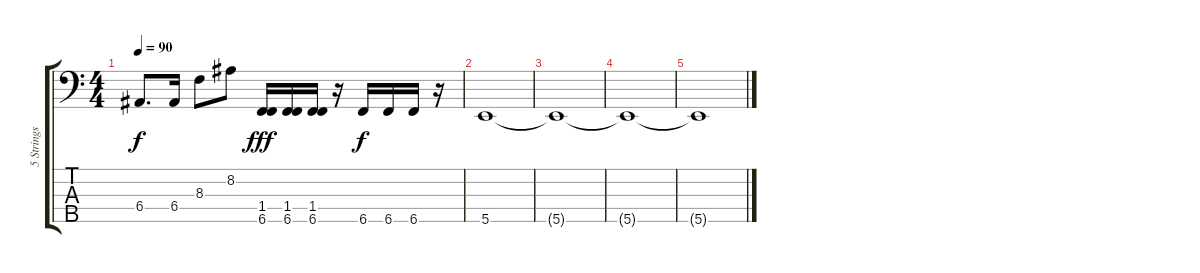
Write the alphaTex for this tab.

\track ("5 Strings Bass Standard Tuning" "5 Strings ") {instrument electricbassfinger}
\staff {score tabs}
\tuning (G2 D2 A1 E1 B0) {hide}
\ts (4 4)
\tempo 90
\clef f4
\ks c
6.4.8{d dy f} 6.4.16 8.3.8 8.2.8 (1.4 6.5).16{dy fff} (1.4 6.5).16 (1.4 6.5).16 r.16 6.5.16{dy f} 6.5.16 6.5.16 r.16 |
5.5.1{volume 4} |
5.5{t}.1 |
5.5{t}.1 |
5.5{t}.1
